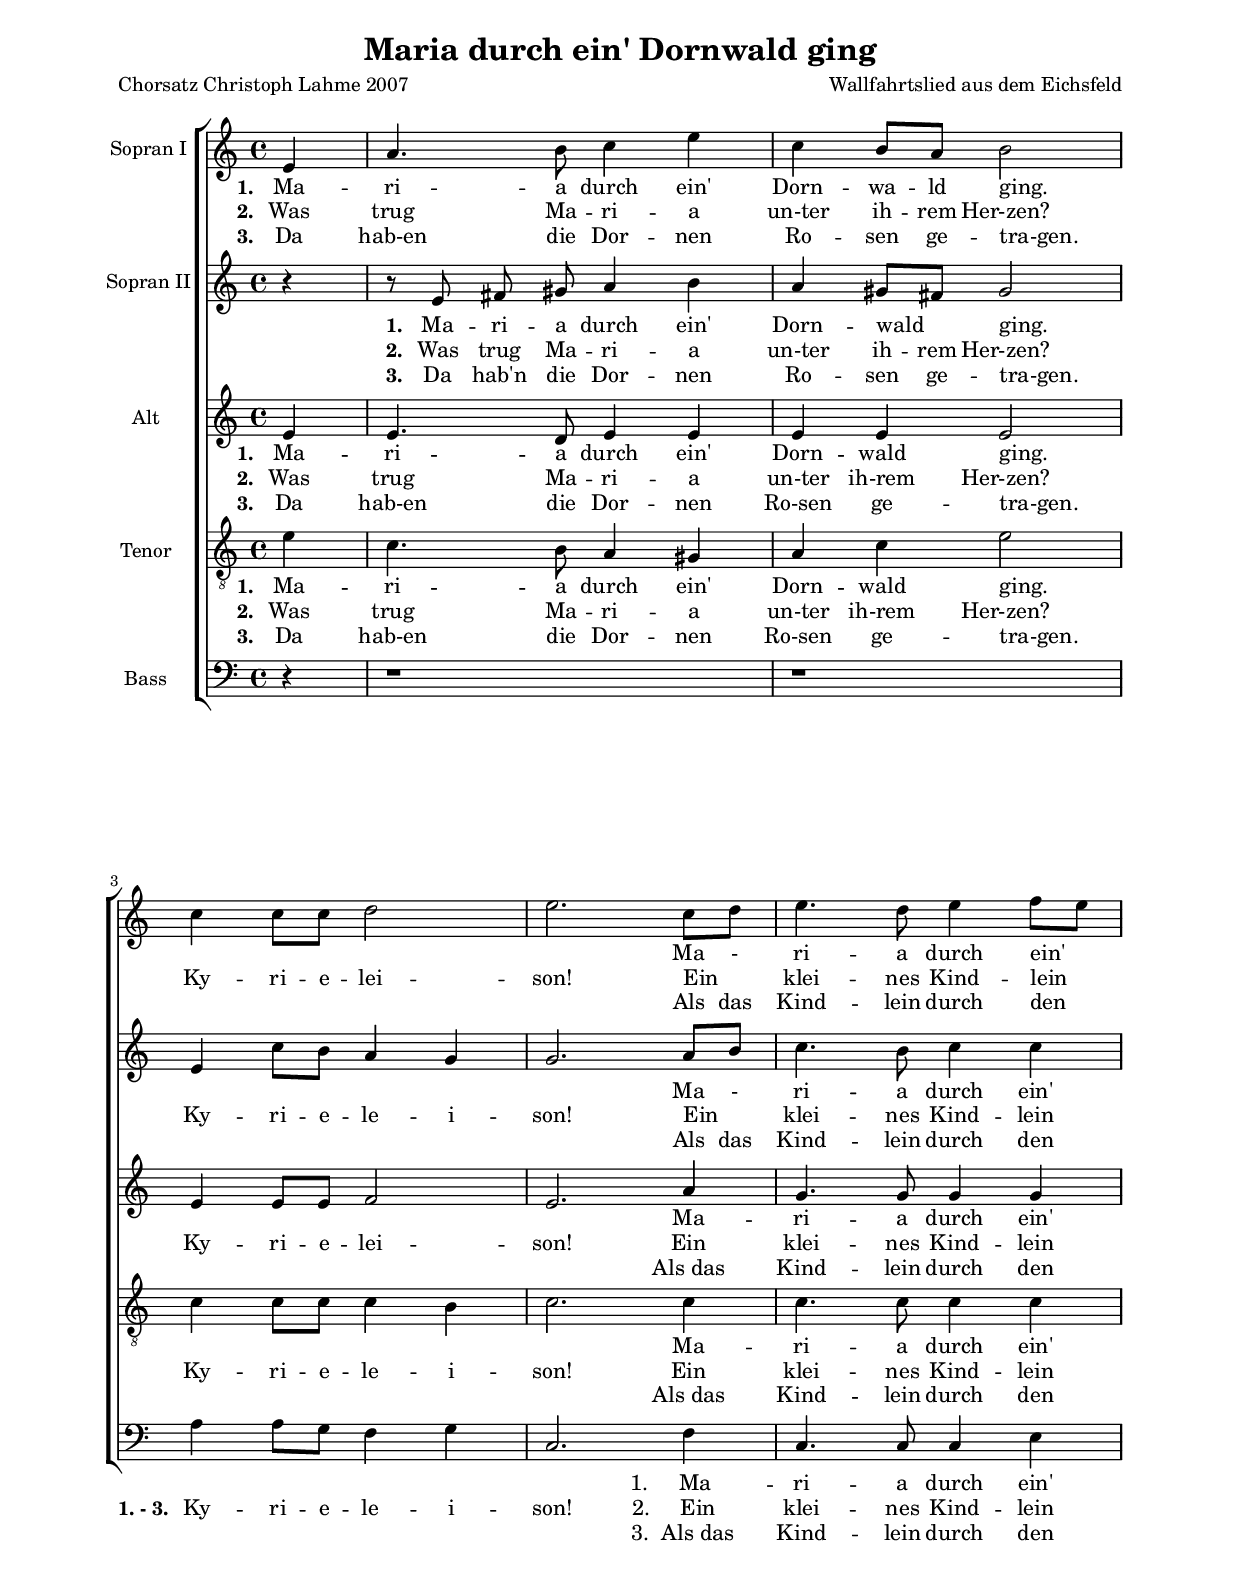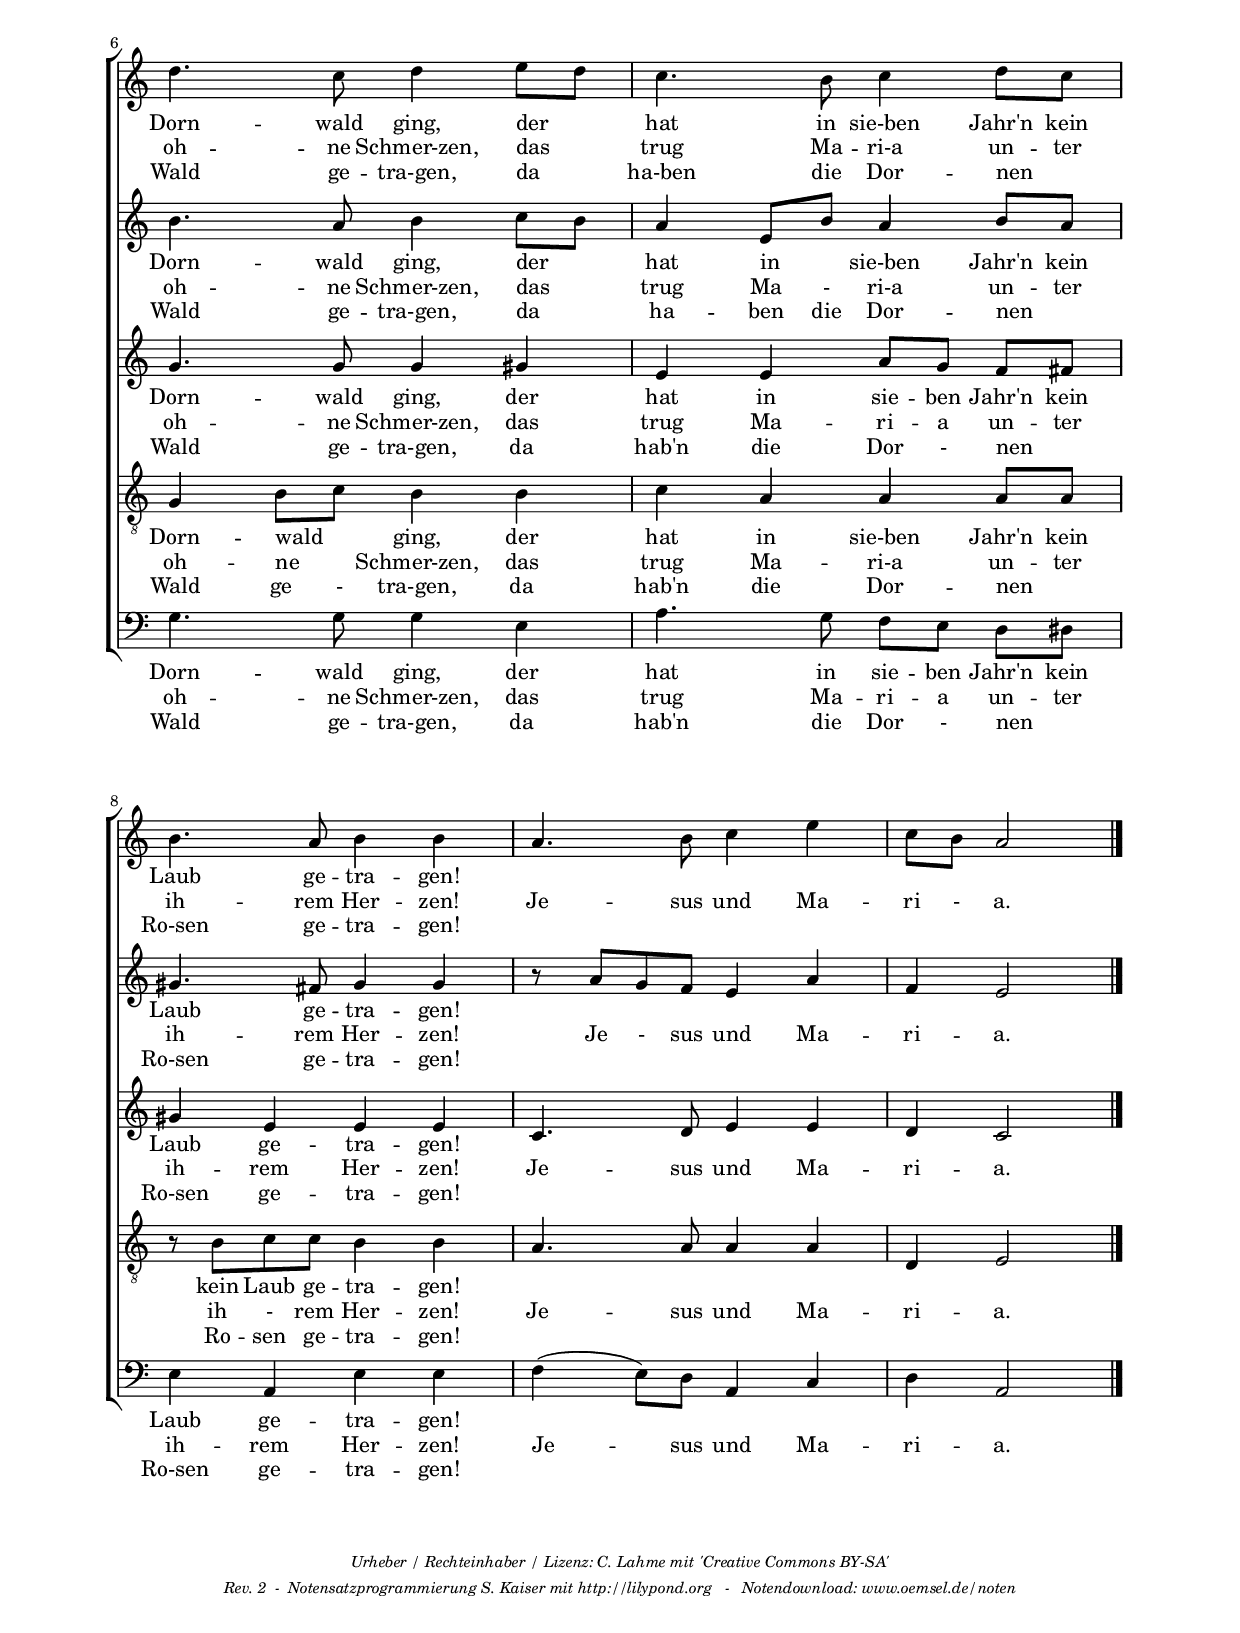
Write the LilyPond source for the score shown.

\include "deutsch.ly" 

#(set-default-paper-size "a4")
#(set-global-staff-size 17) 
% schaltet Notations-Editorlink-Funktion aus
#(ly:set-option 'point-and-click #f)


\version "2.16.0" 

global = { \key c \major \time 4/4 } 

SopEinsNote = \relative c' 
	{ 
        \overrideProperty #"Score.NonMusicalPaperColumn"
         #'line-break-system-details #'((Y-offset . 10))

        \partial 4 e4 |
	a4. h8 c4 e |
	c h8 a h2 |
	\break
        \overrideProperty #"Score.NonMusicalPaperColumn"
         #'line-break-system-details #'((Y-offset . 96))

        c4 c8 c d2 |
	e2. c8 d |
	e4. d8 e4 f8 e |
	\break
        \overrideProperty #"Score.NonMusicalPaperColumn"
         #'line-break-system-details #'((Y-offset . 10))

        d4. c8 d4 e8 d8 |
	c4. h8 c4 d8 c8 |
        \overrideProperty #"Score.NonMusicalPaperColumn"
         #'line-break-system-details #'((Y-offset . 96))

        h4. a8 h4 h |
	a4. h8 c4 e |
	c8 h a2
	\bar "|."
	} 

SopZweiNote = \relative c' 
	{ 
	\partial 4 r4 |
	r8 e8 fis \noBeam gis a4 h |
	a gis8 fis gis2 |
	e4 c'8 h a4 g |
	g2. a8 h |
	c4. h8 c4 c |
	h4. a8 h4 c8 h |
	a4 e8 h' a4 h8 a |
	gis4. fis8 gis4 gis |
	r8 a8 g f e4 a |
	f e2
	} 

AltNote = \relative c' 
	{ 
	\partial 4 e4 |
	e4. d8 e4 e |
	e e e2 |
	e4 e8 e f2 |
	e2. a4 |
	g4. g8 g4 g |
	g4. g8 g4 gis |
	e e a8[ g] f[ fis] |
	gis4 e e e |
	c4. d8 e4 e |
	d c2
	} 

TenNote = \relative c' 
	{ 
	\partial 4 e4 |
	c4. h8 a4 gis |
	a c e2 |
	c4 c8 c c4 h |
	c2. c4 |
	c4. c8 c4 c4 |
	g h8 c h4 h |
	c a a a8 a |
	r8 h8 c c h4 h |
	a4. a8 a4 a |
	d, e2
	} 

BasNote = \relative c' 
	{ 
	\partial 4 r4 |
	r1 |
	r1 |
	a4 a8g f4 g |
	c,2. f4 |
	c4. c8 c4 e |
	g4. g8 g4 e |
	a4. g8 f[ e] d[ dis] |
	e4 a, e' e |
	f( e8) d a4 c |
	d a2
	} 


SopEinsTxtLnA = \lyricmode {
	\set stanza = "1. " 
	Ma --
	ri -- a durch ein'
	Dorn -- wa -- ld ging.
	_ _ _ _
	_ Ma -
	ri -- a durch ein' _
	Dorn -- wald ging, der _
	hat in sie-ben Jahr'n kein
	Laub ge -- tra -- gen!
} 

SopEinsTxtLnB = \lyricmode {
	\set stanza = "2. " 
	Was
	trug Ma -- ri -- a
	un-ter ih -- rem Her-zen?
	Ky -- ri -- e -- lei --
	son! Ein _
	klei -- nes Kind -- lein _
	oh -- ne Schmer-zen, das _
	trug Ma -- ri-a un -- ter
	ih -- rem Her -- zen!
	Je -- sus und Ma --
	ri - a.
} 

SopEinsTxtLnC = \lyricmode {
	\set stanza = "3. " 
	Da
	hab-en die Dor -- nen
	Ro -- sen ge -- tra-gen.
	_ _ _ _
	_ Als das
	Kind -- lein durch den _
	Wald ge -- tra-gen, da _
	ha-ben die Dor -- nen _
	Ro-sen ge -- tra -- gen!
} 

SopZweiTxtLnA = \lyricmode {
	\set stanza = "1. " 
	Ma --
	ri -- a durch ein'
	Dorn -- wald _ ging.
	_ _ _ _ _
	_ Ma -
	ri -- a durch ein'
	Dorn -- wald ging, der _
	hat in _ sie-ben Jahr'n kein
	Laub ge -- tra -- gen!
} 

SopZweiTxtLnB = \lyricmode {
	\set stanza = "2. " 
	Was
	trug Ma -- ri -- a
	un-ter ih -- rem Her-zen?
	Ky -- ri -- e -- le -- i --
	son! Ein _
	klei -- nes Kind -- lein
	oh -- ne Schmer-zen, das _
	trug Ma - ri-a un -- ter
	ih -- rem Her -- zen!
	Je - sus und Ma --
	ri -- a.
} 

SopZweiTxtLnC = \lyricmode {
	\set stanza = "3. " 
	Da
	hab'n die Dor -- nen
	Ro -- sen ge -- tra-gen.
	_ _ _ _ _
	_ Als das
	Kind -- lein durch den
	Wald ge -- tra-gen, da _
	ha -- ben die Dor -- nen _
	Ro-sen ge -- tra -- gen!
} 

AltTxtLnA = \lyricmode {
	\set stanza = "1. " 
	Ma --
	ri -- a durch ein'
	Dorn -- wald ging.
	_ _ _ _
	_ Ma --
	ri -- a durch ein'
	Dorn -- wald ging, der
	hat in sie -- ben Jahr'n kein
	Laub ge -- tra -- gen!
} 

AltTxtLnB = \lyricmode {
	\set stanza = "2. " 
	Was
	trug Ma -- ri -- a
	un-ter ih-rem Her-zen?
	Ky -- ri -- e -- lei --
	son! Ein
	klei -- nes Kind -- lein
	oh -- ne Schmer-zen, das
	trug Ma -- ri -- a un -- ter
	ih -- rem Her -- zen!
	Je -- sus und Ma --
	ri -- a.
} 

AltTxtLnC = \lyricmode {
	\set stanza = "3. " 
	Da
	hab-en die Dor -- nen
	Ro-sen ge -- tra-gen.
	_ _ _ _
	_ Als_das
	Kind -- lein durch den
	Wald ge -- tra-gen, da
	hab'n die Dor - nen _
	Ro-sen ge -- tra -- gen!
} 

TenTxtLnA = \lyricmode {
	\set stanza = "1. " 
	Ma --
	ri -- a durch ein'
	Dorn -- wald ging.
	_ _ _ _ _
	_ Ma --
	ri -- a durch ein'
	Dorn -- wald _ ging, der
	hat in sie-ben Jahr'n kein
	kein Laub ge -- tra -- gen!
} 

TenTxtLnB = \lyricmode {
	\set stanza = "2. " 
	Was
	trug Ma -- ri -- a
	un-ter ih-rem Her-zen?
	Ky -- ri -- e -- le -- i --
	son! Ein
	klei -- nes Kind -- lein
	oh -- ne _ Schmer-zen, das
	trug Ma -- ri-a un -- ter
	ih  - rem Her -- zen!
	Je -- sus und Ma --
	ri -- a.
} 

TenTxtLnC = \lyricmode {
	\set stanza = "3. " 
	Da
	hab-en die Dor -- nen
	Ro-sen ge -- tra-gen.
	_ _ _ _ _
	_ Als_das
	Kind -- lein durch den
	Wald ge - tra-gen, da
	hab'n die Dor -- nen _
	Ro -- sen ge -- tra -- gen!
} 

BasTxtLnA = \lyricmode {
	_ _ _ _ _
	_ "1.     Ma      " --
	ri -- a durch ein'
	Dorn -- wald ging, der
	hat in sie -- ben Jahr'n kein
	Laub ge -- tra -- gen!
} 

BasTxtLnB = \lyricmode {
	\set stanza = "1. - 3. " 
	Ky -- ri -- e -- le  -- i --
	son! "2.     Ein     "
	klei -- nes Kind -- lein
	oh -- ne Schmer-zen, das
	trug Ma -- ri -- a un -- ter
	ih  -- rem Her -- zen!
	Je -- sus und Ma --
	ri -- a.
} 

BasTxtLnC = \lyricmode {
	_ _ _ _ _
	_ "  3.  Als das    "
	Kind -- lein durch den
	Wald ge -- tra-gen, da
	hab'n die Dor - nen _
	Ro-sen ge -- tra -- gen!
} 



%--------------------
% Maintainer: Sven Kaiser / e-mail: noten(at)oemsel.de
% General layout: five staffs (soprano/soprano/alto/tenor/bass) with three text stanzas under each staff
% maria_durch_ein_dornwald_ging_s-s-a-t-b.ly
% 2013-01-04

\header {
 title = "Maria durch ein' Dornwald ging"
 composer = "Wallfahrtslied aus dem Eichsfeld"
 poet = "Chorsatz Christoph Lahme 2007"
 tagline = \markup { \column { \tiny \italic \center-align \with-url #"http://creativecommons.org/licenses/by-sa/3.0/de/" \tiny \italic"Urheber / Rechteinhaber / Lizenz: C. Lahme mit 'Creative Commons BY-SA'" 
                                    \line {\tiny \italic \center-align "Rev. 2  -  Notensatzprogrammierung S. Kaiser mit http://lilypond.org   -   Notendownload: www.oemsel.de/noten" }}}
}  

% Defintion Formate Seitensatz
\paper{
  top-margin = 0.5\cm
  left-margin = 2\cm
  line-width = 17\cm
  bottom-margin = 1.3\cm
  ragged-bottom = ##t
  print-page-number = ##f
}


% Aufbau SATB mit einzelnen Notenzeilen und (mehrstrophigen) Text unter jeder Notenzeile
\score {
	\new ChoirStaff <<
		\new Staff = "SopEinsStf" <<
    			\clef "G2"
			\set Staff.instrumentName = \markup {\center-column {"Sopran I"}}
			\new Voice = "SopEinsVce" {\global \SopEinsNote} 
		>>
			\new Lyrics = SopEinsTxtLnA { s1 }
			\new Lyrics = SopEinsTxtLnB { s1 }
			\new Lyrics = SopEinsTxtLnC { s1 }

		\new Staff = "SopZweiStf" <<
    			\clef "G2"
			\set Staff.instrumentName = \markup {\center-column {"Sopran II"}}
			\new Voice = "SopZweiVce" {\global \SopZweiNote} 
		>>
			\new Lyrics = SopZweiTxtLnA { s1 }
			\new Lyrics = SopZweiTxtLnB { s1 }
			\new Lyrics = SopZweiTxtLnC { s1 }

		\new Staff ="AltStf" <<
			\clef "G2"
			\set Staff.instrumentName = \markup {\center-column {"Alt "}}
			\new Voice = "AltVce" {\global \AltNote} 
		>>
			\new Lyrics = AltTxtLnA { s1 }
			\new Lyrics = AltTxtLnB { s1 }
			\new Lyrics = AltTxtLnC { s1 }

		\new Staff ="TenStf" <<
			\clef "G2_8"
			\set Staff.instrumentName = \markup {\center-column {"Tenor "}}
			\new Voice = "TenVce" {\global \TenNote} 
		>>
			\new Lyrics = TenTxtLnA { s1 }
			\new Lyrics = TenTxtLnB { s1 }
			\new Lyrics = TenTxtLnC { s1 }

		\new Staff ="BasStf" <<
			\clef "F"
			\set Staff.instrumentName = \markup {\center-column {"Bass "}}
			\new Voice = "BasVce" {\global \BasNote} 
		>>
			\new Lyrics = BasTxtLnA { s1 }
			\new Lyrics = BasTxtLnB { s1 }
			\new Lyrics = BasTxtLnC { s1 }


		% Bei gleichem Text für alle Notenzeilen
		\context Lyrics = SopEinsTxtLnA \lyricsto SopEinsVce \SopEinsTxtLnA
		\context Lyrics = SopEinsTxtLnB \lyricsto SopEinsVce \SopEinsTxtLnB
		\context Lyrics = SopEinsTxtLnC \lyricsto SopEinsVce \SopEinsTxtLnC
		\context Lyrics = SopZweiTxtLnA \lyricsto SopZweiVce \SopZweiTxtLnA
		\context Lyrics = SopZweiTxtLnB \lyricsto SopZweiVce \SopZweiTxtLnB
		\context Lyrics = SopZweiTxtLnC \lyricsto SopZweiVce \SopZweiTxtLnC
		\context Lyrics = AltTxtLnA \lyricsto AltVce \AltTxtLnA
		\context Lyrics = AltTxtLnB \lyricsto AltVce \AltTxtLnB
		\context Lyrics = AltTxtLnC \lyricsto AltVce \AltTxtLnC
		\context Lyrics = TenTxtLnA \lyricsto TenVce \TenTxtLnA
		\context Lyrics = TenTxtLnB \lyricsto TenVce \TenTxtLnB
		\context Lyrics = TenTxtLnC \lyricsto TenVce \TenTxtLnC
		\context Lyrics = BasTxtLnA \lyricsto BasVce \BasTxtLnA
		\context Lyrics = BasTxtLnB \lyricsto BasVce \BasTxtLnB
		\context Lyrics = BasTxtLnC \lyricsto BasVce \BasTxtLnC
	>>

   	%\midi { \tempo 4. = 40 }
	
	\layout { 
 	% Steuert die Höhe der Taktnummerierung über dem System
	\context { \Score \override BarNumber #'padding = #1.6 } 
	}
}
